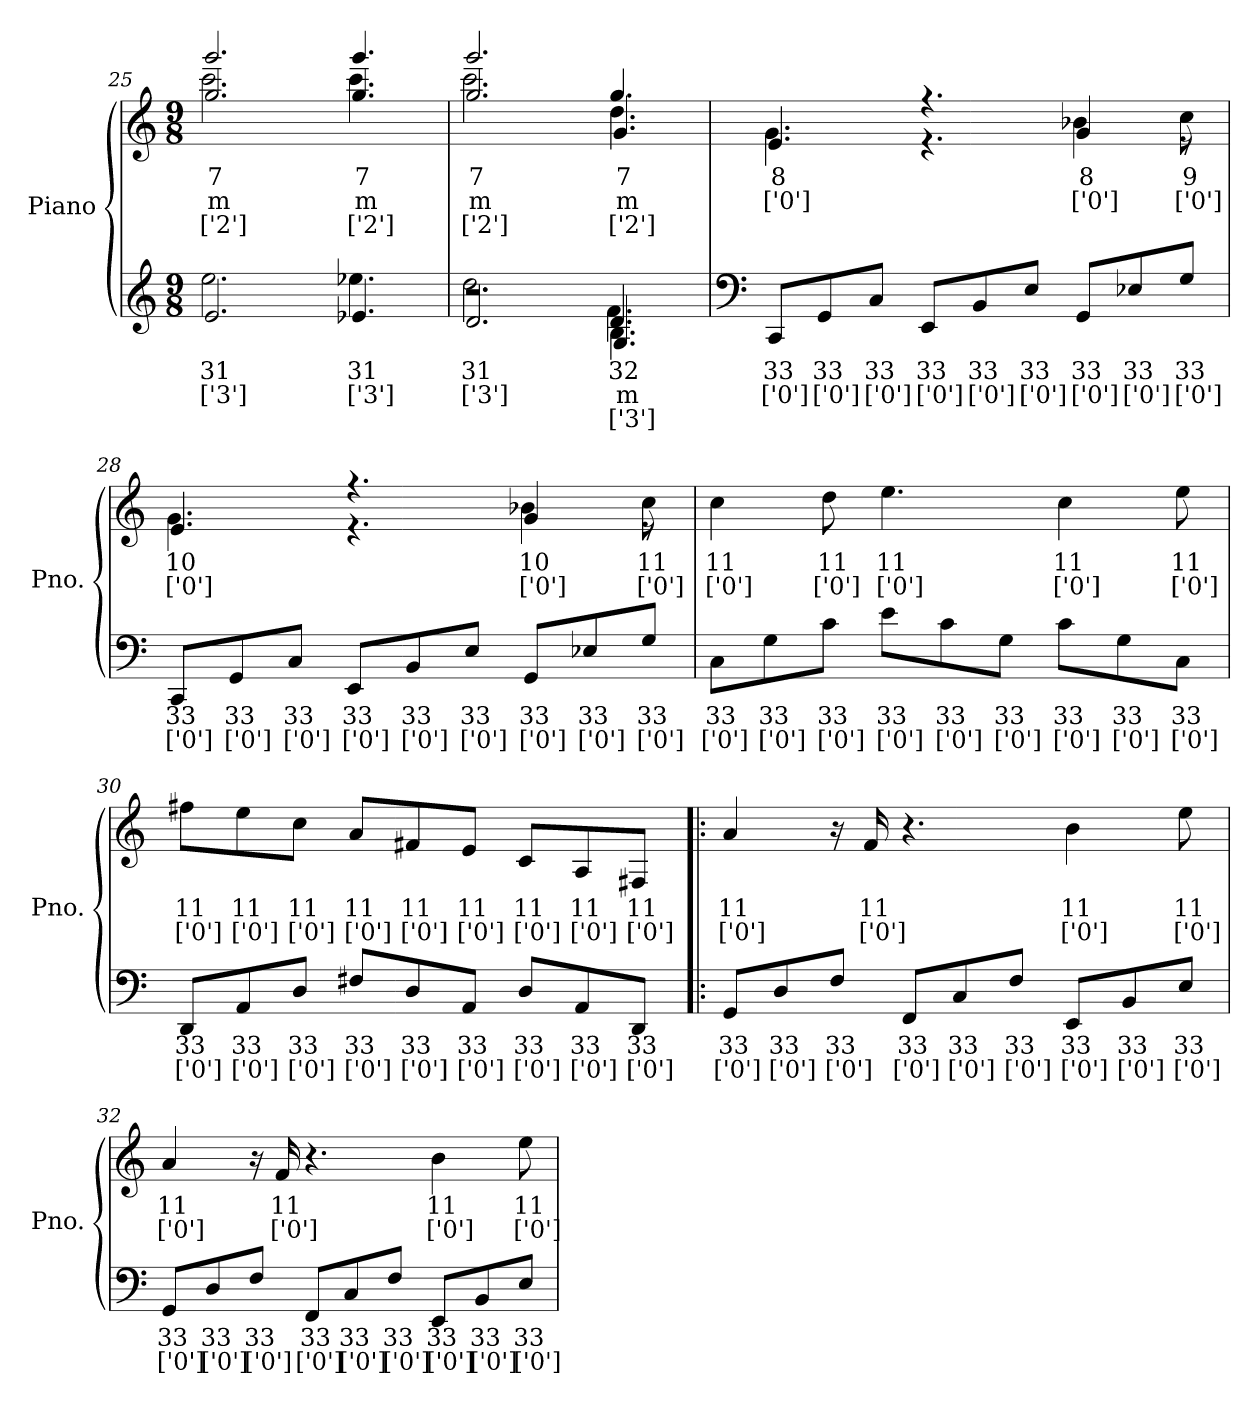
**kern	**text	**text	**text	**kern	**text	**text	**text
*part1	*part1	*part1	*part1	*part1	*part1	*part1	*part1
*staff2	*staff2	*staff2	*staff2	*staff1	*staff1	*staff1	*staff1
*I"Piano	*	*	*	*	*	*	*
*I'Pno.	*	*	*	*	*	*	*
*clefG2	*	*	*	*clefG2	*	*	*
*k[]	*	*	*	*k[]	*	*	*
*M9/8	*	*	*	*M9/8	*	*	*
=25	=25	=25	=25	=25	=25	=25	=25
*^	*	*	*	*	*	*	*
*	*	*	*	*	*^	*	*	*
*	*	*	*	*	*	*^	*	*	*
2.ei	2.eej	31	['3']	.	2.ggZ	2.cccV	2.gggN	7	m	['2']
4.e-Xi	4.ee-Xj	31	['3']	.	4.ggZ	4.cccV	4.gggN	7	m	['2']
*v	*v	*	*	*	*	*	*	*	*	*
=26	=26	=26	=26	=26	=26	=26	=26	=26	=26
*^	*	*	*	*	*	*	*	*	*
*^	*^	*	*	*	*	*	*	*	*	*
2.di	2.ddj	2.r	2.r	31	['3']	.	2.ggZ	2.cccV	2.gggN	7	m	['2']
4.Gl	4.B!	4.di	4.fj	32	m	['3']	4.gZ	4.ddV	4.ggN	7	m	['2']
*v	*v	*v	*v	*	*	*	*	*	*	*	*	*
*	*	*	*	*v	*v	*v	*	*	*
!!LO:LB:g=z
=27	=27	=27	=27	=27	=27	=27	=27
*clefF4	*	*	*	*	*	*	*
*	*	*	*	*^	*	*	*
8CCl/L	33	['0']	.	4.eV	4.gZ	8	['0']	.
8GGl/	33	['0']	.	.	.	.	.	.
8Cl/J	33	['0']	.	.	.	.	.	.
8EEl/L	33	['0']	.	4.r	4.r	.	.	.
8BBl/	33	['0']	.	.	.	.	.	.
8El/J	33	['0']	.	.	.	.	.	.
8GGl/L	33	['0']	.	4gV	4b-XZ	8	['0']	.
8E-Xl/	33	['0']	.	.	.	.	.	.
8Gl/J	33	['0']	.	8ccZ\	8r	9	['0']	.
=28	=28	=28	=28	=28	=28	=28	=28	=28
8CCl/L	33	['0']	.	4.eN	4.gZ	10	['0']	.
8GGl/	33	['0']	.	.	.	.	.	.
8Cl/J	33	['0']	.	.	.	.	.	.
8EEl/L	33	['0']	.	4.r	4.r	.	.	.
8BBl/	33	['0']	.	.	.	.	.	.
8El/J	33	['0']	.	.	.	.	.	.
8GGl/L	33	['0']	.	4gN	4b-XZ	10	['0']	.
8E-Xl/	33	['0']	.	.	.	.	.	.
8Gl/J	33	['0']	.	8ccZ\	8r	11	['0']	.
*	*	*	*	*v	*v	*	*	*
=29	=29	=29	=29	=29	=29	=29	=29
8Cl\L	33	['0']	.	4ccZ\	11	['0']	.
8Gl\	33	['0']	.	.	.	.	.
8cl\J	33	['0']	.	8ddZ\	11	['0']	.
8el\L	33	['0']	.	4.eeZ\	11	['0']	.
8cl\	33	['0']	.	.	.	.	.
8Gl\J	33	['0']	.	.	.	.	.
8cl\L	33	['0']	.	4ccZ\	11	['0']	.
8Gl\	33	['0']	.	.	.	.	.
8Cl\J	33	['0']	.	8eeZ\	11	['0']	.
=30	=30	=30	=30	=30	=30	=30	=30
8DDl/L	33	['0']	.	8ff#XZ\L	11	['0']	.
8AAl/	33	['0']	.	8eeZ\	11	['0']	.
8Dl/J	33	['0']	.	8ccZ\J	11	['0']	.
8F#Xl/L	33	['0']	.	8aZ/L	11	['0']	.
8Dl/	33	['0']	.	8f#XZ/	11	['0']	.
8AAl/J	33	['0']	.	8eZ/J	11	['0']	.
8Dl/L	33	['0']	.	8cZ/L	11	['0']	.
8AAl/	33	['0']	.	8AZ/	11	['0']	.
8DDl/J	33	['0']	.	8F#XZ/J	11	['0']	.
!!LO:LB:g=z
=31!|:	=31!|:	=31!|:	=31!|:	=31!|:	=31!|:	=31!|:	=31!|:
8GGl/L	33	['0']	.	4aZ/	11	['0']	.
8Dl/	33	['0']	.	.	.	.	.
8Fl/J	33	['0']	.	16r	.	.	.
.	.	.	.	16fZ/	11	['0']	.
8FFl/L	33	['0']	.	4.r	.	.	.
8Cl/	33	['0']	.	.	.	.	.
8Fl/J	33	['0']	.	.	.	.	.
8EEl/L	33	['0']	.	4bZ\	11	['0']	.
8BBl/	33	['0']	.	.	.	.	.
8El/J	33	['0']	.	8eeZ\	11	['0']	.
=32	=32	=32	=32	=32	=32	=32	=32
8GGl/L	33	['0']	.	4aZ/	11	['0']	.
8Dl/	33	['0']	.	.	.	.	.
8Fl/J	33	['0']	.	16r	.	.	.
.	.	.	.	16fZ/	11	['0']	.
8FFl/L	33	['0']	.	4.r	.	.	.
8Cl/	33	['0']	.	.	.	.	.
8Fl/J	33	['0']	.	.	.	.	.
8EEl/L	33	['0']	.	4bZ\	11	['0']	.
8BBl/	33	['0']	.	.	.	.	.
8El/J	33	['0']	.	8eeZ\	11	['0']	.
=	=	=	=	=	=	=	=
*-	*-	*-	*-	*-	*-	*-	*-
